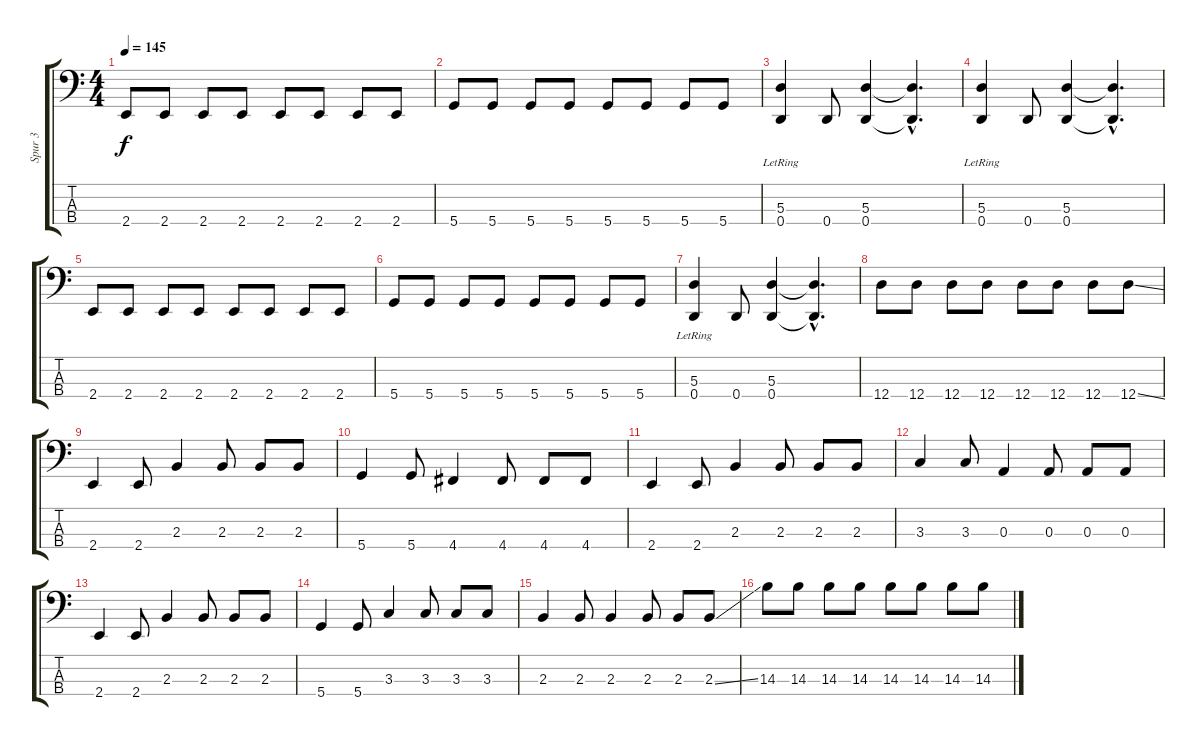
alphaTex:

\track ("Spur 3" "Spur 3") {instrument electricbassfinger}
\staff {score tabs}
\tuning (G2 D2 A1 D1) {hide}
\ts (4 4)
\tempo 145
\clef f4
\ks c
2.4.8{dy f} 2.4.8 2.4.8 2.4.8 2.4.8 2.4.8 2.4.8 2.4.8 |
5.4.8 5.4.8 5.4.8 5.4.8 5.4.8 5.4.8 5.4.8 5.4.8 |
(5.3{lr} 0.4).4 0.4.8 (5.3 0.4).4 (5.3{hac t} 0.4{hac t}).4{d} |
(5.3{lr} 0.4).4 0.4.8 (5.3 0.4).4 (5.3{hac t} 0.4{hac t}).4{d} |
2.4.8 2.4.8 2.4.8 2.4.8 2.4.8 2.4.8 2.4.8 2.4.8 |
5.4.8 5.4.8 5.4.8 5.4.8 5.4.8 5.4.8 5.4.8 5.4.8 |
(5.3{lr} 0.4).4 0.4.8 (5.3 0.4).4 (5.3{hac t} 0.4{hac t}).4{d} |
12.4.8 12.4.8 12.4.8 12.4.8 12.4.8 12.4.8 12.4.8 12.4{ss}.8 |
2.4.4 2.4.8 2.3.4 2.3.8 2.3.8 2.3.8 |
5.4.4 5.4.8 4.4.4 4.4.8 4.4.8 4.4.8 |
2.4.4 2.4.8 2.3.4 2.3.8 2.3.8 2.3.8 |
3.3.4 3.3.8 0.3.4 0.3.8 0.3.8 0.3.8 |
2.4.4 2.4.8 2.3.4 2.3.8 2.3.8 2.3.8 |
5.4.4 5.4.8 3.3.4 3.3.8 3.3.8 3.3.8 |
2.3.4 2.3.8 2.3.4 2.3.8 2.3.8 2.3{ss}.8 |
14.3.8 14.3.8 14.3.8 14.3.8 14.3.8 14.3.8 14.3.8 14.3.8
